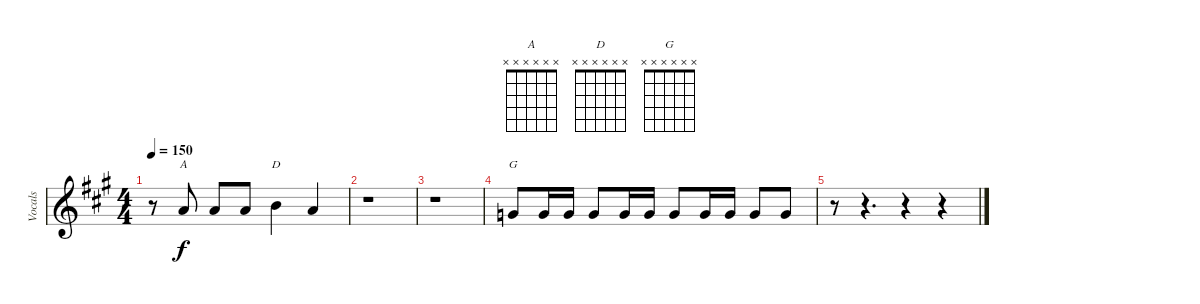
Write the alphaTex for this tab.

\track ("Vocals" "Vocals") {instrument voiceoohs}
\staff {score}
\tuning (E4 B3 G3 D3 A2 E2) {hide}
\chord ("A" x x x x x x)
\chord ("D" x x x x x x)
\chord ("G" x x x x x x)
\ts (4 4)
\tempo 150
\clef g2
\ks a
r.8{dy f} 5.1.8{ch "A"} 5.1.8 5.1.8 7.1.4{ch "D" beam Down} 5.1.4 |
r.1 |
r.1 |
3.1.8{ch "G"} 3.1.16 3.1.16 3.1.8 3.1.16 3.1.16 3.1.8 3.1.16 3.1.16 3.1.8 3.1.8 |
r.8 r.4{d} r.4{beam Down} r.4
